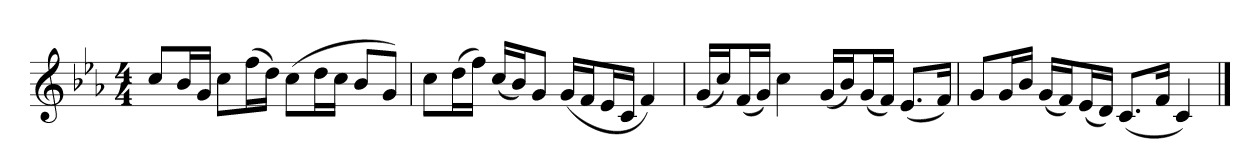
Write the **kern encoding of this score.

**kern
*part1
*staff1
*k[b-e-a-]
*M4/4
=1
8ccL
16b-L
16gJJ
8ccL
(16ffL
16ddJJ)
(8ccL
16ddL
16ccJJ
8b-L
8gJ)
=2
8ccL
(16ddL
16ffJJ)
(16ccLL
16b-J)
8gJ
(16gLL
16fJ
16e-L
16cJJ
4f)
=3
(16gLL
16ccJ)
(16fL
16gJJ)
4cc
(16gLL
16b-J)
(16gL
16fJJ)
(8.e-L
16fJk)
=4
8gL
16gL
16b-JJ
(16gLL
16fJ)
(16e-L
16dJJ)
(8.cL
16fJk
4c)
==
*-
